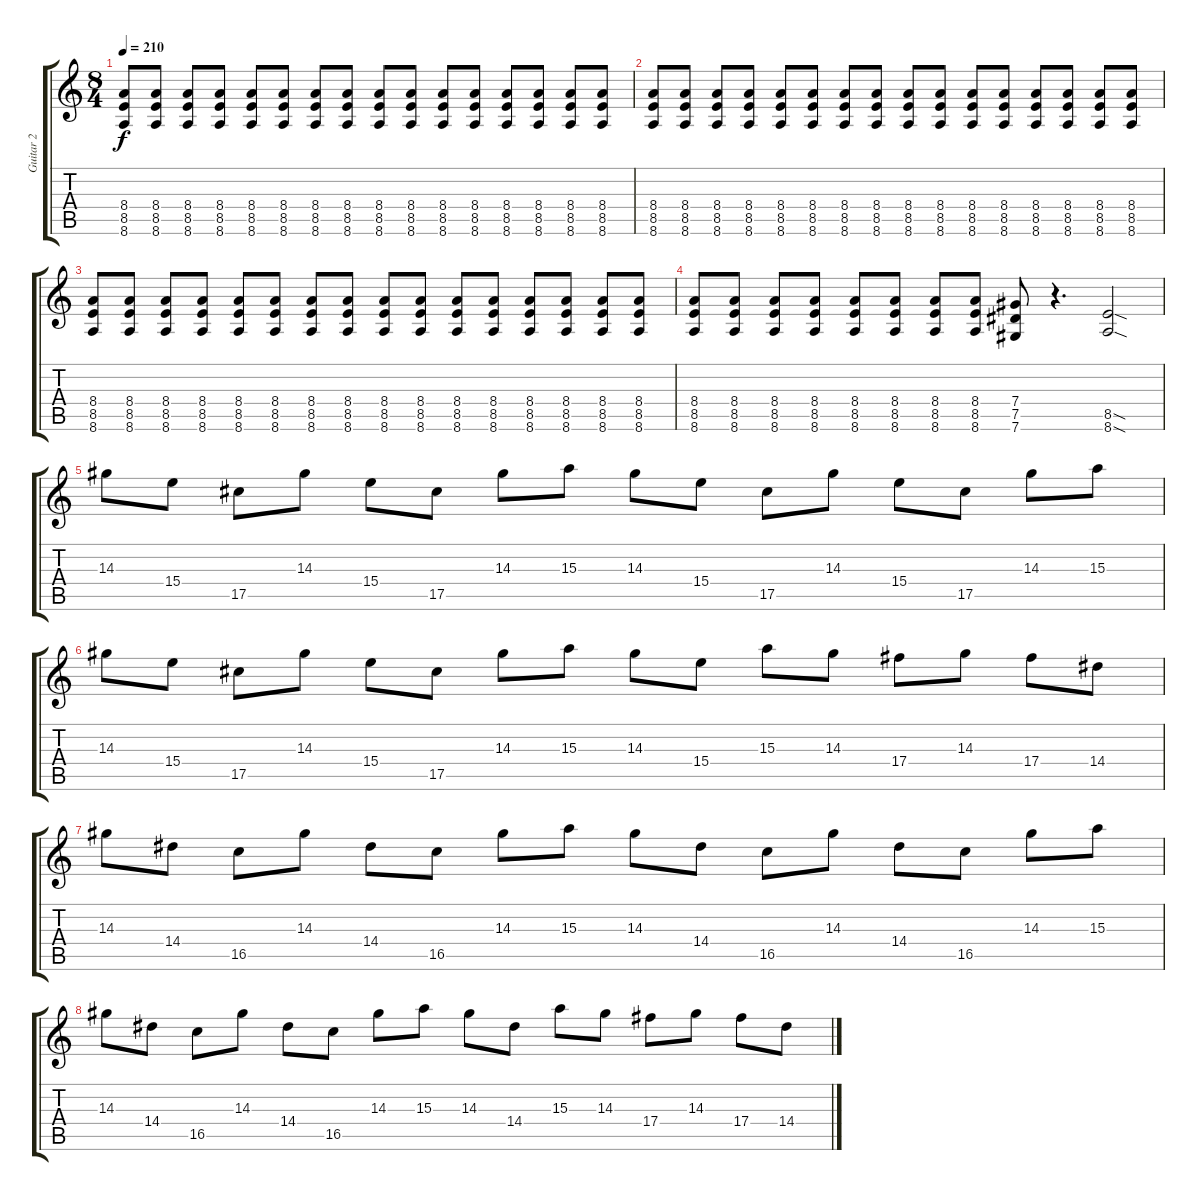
\track ("Guitar 2" "Guitar 2") {instrument distortionguitar}
\staff {score tabs}
\tuning (Eb4 Bb3 Gb3 Db3 Ab2 Db2) {hide}
\ts (8 4)
\tempo 210
\clef g2
\ks c
(8.4 8.5 8.6).8{dy f} (8.4 8.5 8.6).8 (8.4 8.5 8.6).8 (8.4 8.5 8.6).8 (8.4 8.5 8.6).8 (8.4 8.5 8.6).8 (8.4 8.5 8.6).8 (8.4 8.5 8.6).8 (8.4 8.5 8.6).8 (8.4 8.5 8.6).8 (8.4 8.5 8.6).8 (8.4 8.5 8.6).8 (8.4 8.5 8.6).8 (8.4 8.5 8.6).8 (8.4 8.5 8.6).8 (8.4 8.5 8.6).8 |
(8.4 8.5 8.6).8 (8.4 8.5 8.6).8 (8.4 8.5 8.6).8 (8.4 8.5 8.6).8 (8.4 8.5 8.6).8 (8.4 8.5 8.6).8 (8.4 8.5 8.6).8 (8.4 8.5 8.6).8 (8.4 8.5 8.6).8 (8.4 8.5 8.6).8 (8.4 8.5 8.6).8 (8.4 8.5 8.6).8 (8.4 8.5 8.6).8 (8.4 8.5 8.6).8 (8.4 8.5 8.6).8 (8.4 8.5 8.6).8 |
(8.4 8.5 8.6).8 (8.4 8.5 8.6).8 (8.4 8.5 8.6).8 (8.4 8.5 8.6).8 (8.4 8.5 8.6).8 (8.4 8.5 8.6).8 (8.4 8.5 8.6).8 (8.4 8.5 8.6).8 (8.4 8.5 8.6).8 (8.4 8.5 8.6).8 (8.4 8.5 8.6).8 (8.4 8.5 8.6).8 (8.4 8.5 8.6).8 (8.4 8.5 8.6).8 (8.4 8.5 8.6).8 (8.4 8.5 8.6).8 |
(8.4 8.5 8.6).8 (8.4 8.5 8.6).8 (8.4 8.5 8.6).8 (8.4 8.5 8.6).8 (8.4 8.5 8.6).8 (8.4 8.5 8.6).8 (8.4 8.5 8.6).8 (8.4 8.5 8.6).8 (7.4 7.5 7.6).8 r.4{d} (8.5{sod} 8.6{sod}).2 |
14.3.8 15.4.8 17.5.8 14.3.8 15.4.8 17.5.8 14.3.8 15.3.8 14.3.8 15.4.8 17.5.8 14.3.8 15.4.8 17.5.8 14.3.8 15.3.8 |
14.3.8 15.4.8 17.5.8 14.3.8 15.4.8 17.5.8 14.3.8 15.3.8 14.3.8 15.4.8 15.3.8 14.3.8 17.4.8 14.3.8 17.4.8 14.4.8 |
14.3.8 14.4.8 16.5.8 14.3.8 14.4.8 16.5.8 14.3.8 15.3.8 14.3.8 14.4.8 16.5.8 14.3.8 14.4.8 16.5.8 14.3.8 15.3.8 |
14.3.8 14.4.8 16.5.8 14.3.8 14.4.8 16.5.8 14.3.8 15.3.8 14.3.8 14.4.8 15.3.8 14.3.8 17.4.8 14.3.8 17.4.8 14.4.8
